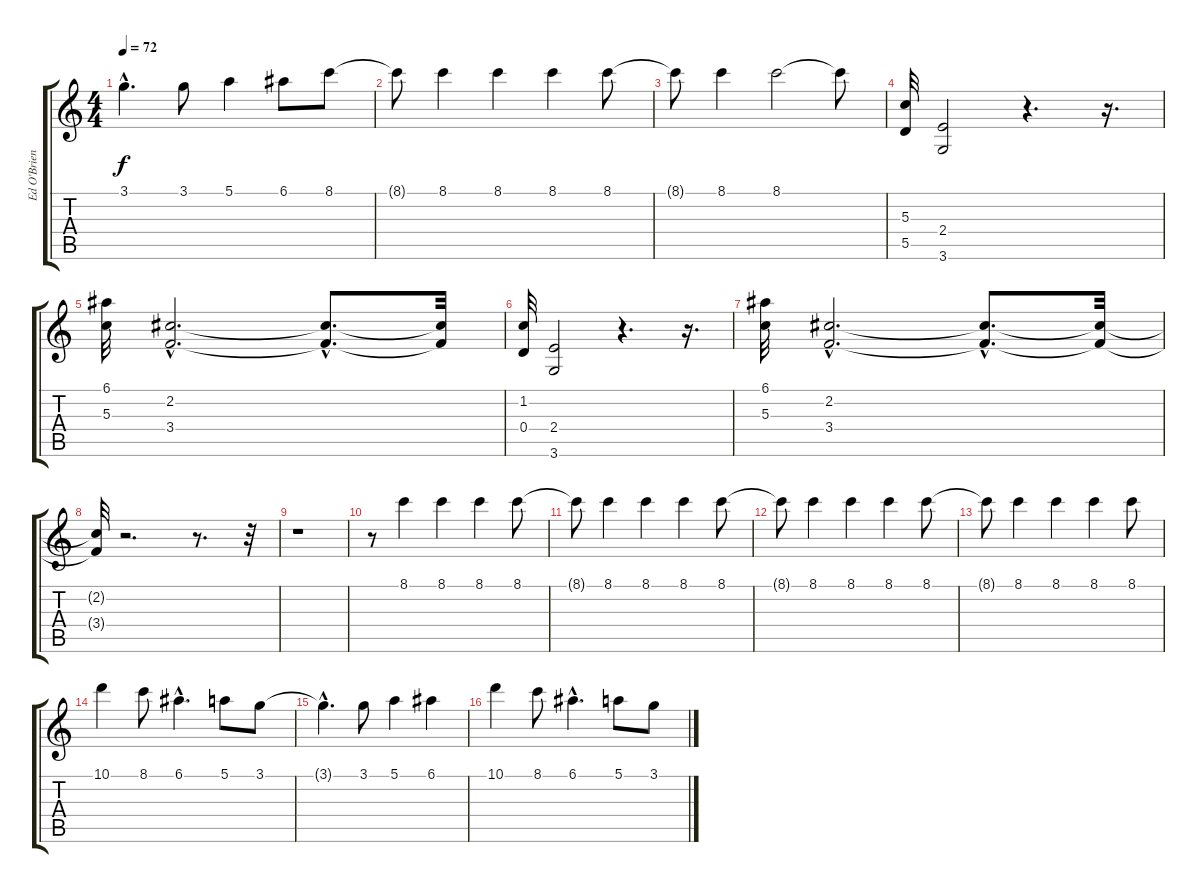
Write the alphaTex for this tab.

\track ("Ed O'Brien - Electric Guitar" "Ed O'Brien") {instrument electricguitarjazz}
\staff {score tabs}
\tuning (E4 B3 G3 D3 A2 E2) {hide}
\ts (4 4)
\tempo 72
\clef g2
\ks c
3.1{hac t}.4{d dy f} 3.1.8 5.1.4 6.1.8 8.1.8 |
8.1{t}.8 8.1.4 8.1.4 8.1.4 8.1.8 |
8.1{t}.8 8.1.4 8.1.2 8.1{t}.8 |
(5.3 5.5).32 (2.4 3.6).2 r.4{d} r.16{d} |
(6.1 5.3).32 (2.2{hac} 3.4{hac}).2{d} (2.2{hac t} 3.4{hac t}).8{d} (2.2{t} 3.4{t}).32 |
(1.2 0.4).32 (2.4 3.6).2 r.4{d} r.16{d} |
(6.1 5.3).32 (2.2{hac} 3.4{hac}).2{d} (2.2{hac t} 3.4{hac t}).8{d} (2.2{t} 3.4{t}).32 |
(2.2{t} 3.4{t}).32 r.2{d} r.8{d} r.32 |
r.1 |
r.8 8.1.4 8.1.4 8.1.4 8.1.8 |
8.1{t}.8 8.1.4 8.1.4 8.1.4 8.1.8 |
8.1{t}.8 8.1.4 8.1.4 8.1.4 8.1.8 |
8.1{t}.8 8.1.4 8.1.4 8.1.4 8.1.8 |
10.1.4 8.1.8 6.1{hac}.4{d} 5.1.8 3.1.8 |
3.1{hac t}.4{d} 3.1.8 5.1.4 6.1.4 |
10.1.4 8.1.8 6.1{hac}.4{d} 5.1.8 3.1.8
